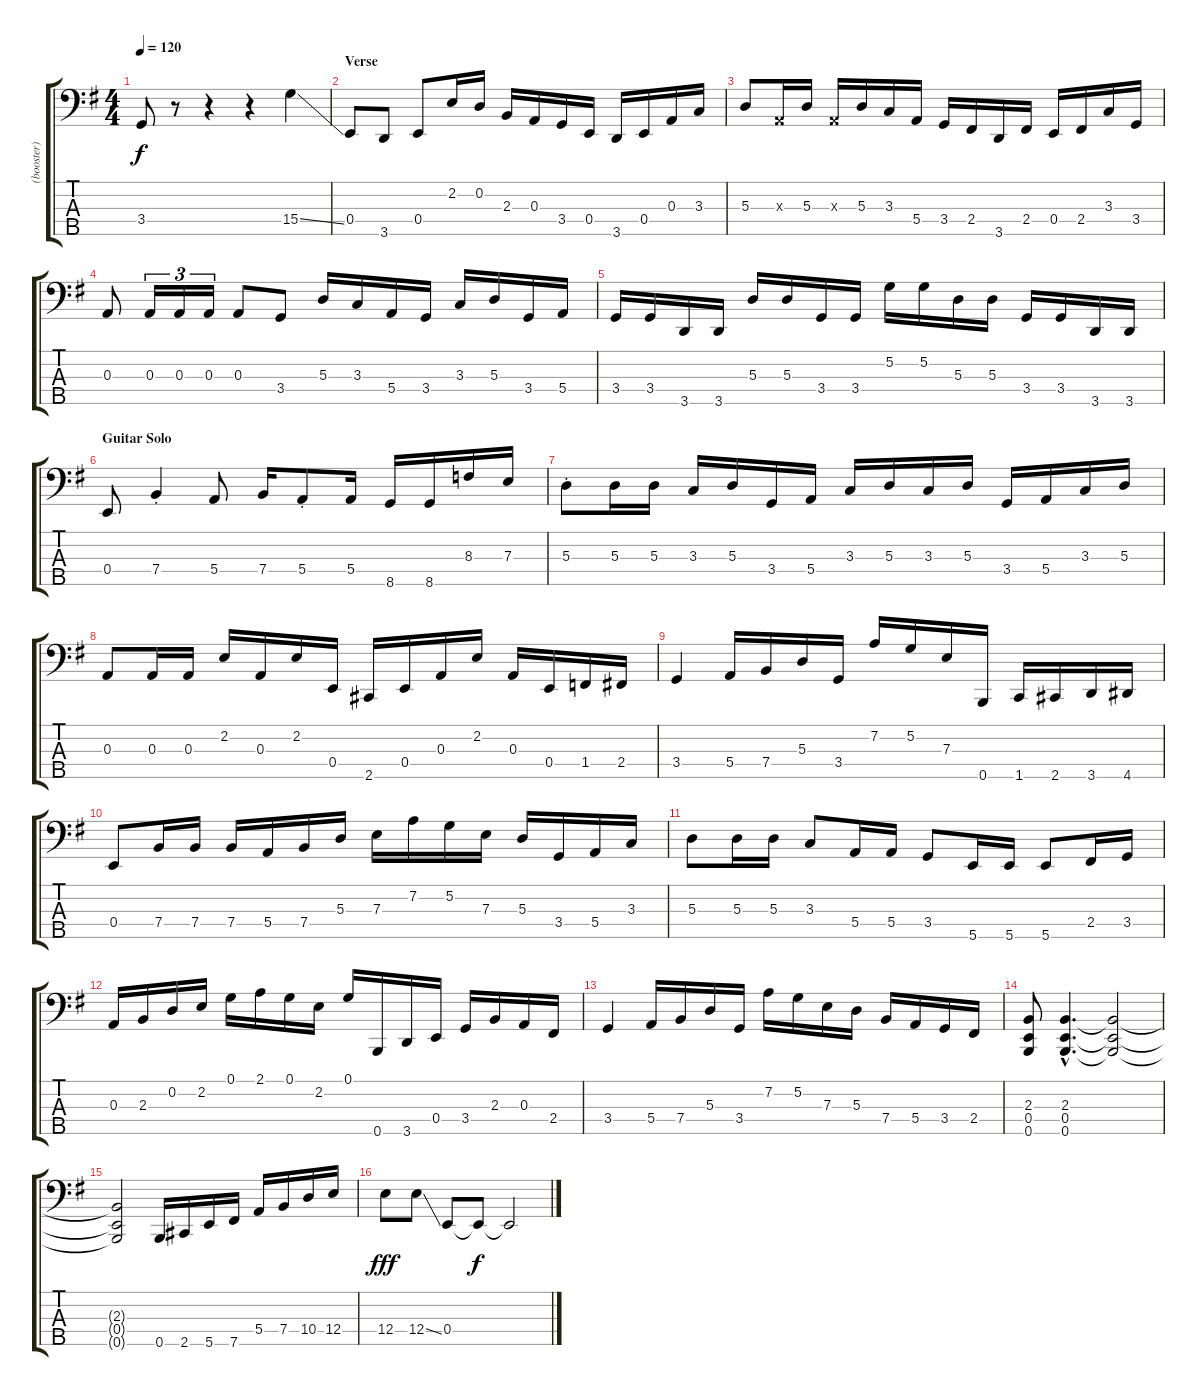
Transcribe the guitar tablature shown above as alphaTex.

\track ("(booster)" "(booster)") {instrument slapbass1}
\staff {score tabs}
\tuning (G2 D2 A1 E1 B0) {hide}
\ts (4 4)
\tempo 120
\clef f4
\ks eminor
3.4.8{dy f} r.8 r.4 r.4 15.4{ss}.4 |
\section ("" "Verse")
0.4.8{volume 13} 3.5.8 0.4.8 2.2.16 0.2.16 2.3.16 0.3.16 3.4.16 0.4.16 3.5.16 0.4.16 0.3.16 3.3.16 |
5.3.8 0.3{x}.16 5.3.16 0.3{x}.16 5.3.16 3.3.16 5.4.16 3.4.16 2.4.16 3.5.16 2.4.16 0.4.16 2.4.16 3.3.16 3.4.16 |
0.3.8 0.3.16{tu (3 2)} 0.3.16{tu (3 2)} 0.3.16{tu (3 2)} 0.3.8 3.4.8 5.3.16 3.3.16 5.4.16 3.4.16 3.3.16 5.3.16 3.4.16 5.4.16 |
3.4.16 3.4.16 3.5.16 3.5.16 5.3.16 5.3.16 3.4.16 3.4.16 5.2.16 5.2.16 5.3.16 5.3.16 3.4.16 3.4.16 3.5.16 3.5.16 |
\section ("" "Guitar Solo")
0.4.8 7.4{st}.4 5.4.8 7.4.16 5.4{st}.8 5.4.16 8.5.16 8.5.16 8.3.16 7.3.16 |
5.3{st}.8 5.3.16 5.3.16 3.3.16 5.3.16 3.4.16 5.4.16 3.3.16 5.3.16 3.3.16 5.3.16 3.4.16 5.4.16 3.3.16 5.3.16 |
0.3.8 0.3.16 0.3.16 2.2.16 0.3.16 2.2.16 0.4.16 2.5.16 0.4.16 0.3.16 2.2.16 0.3.16 0.4.16 1.4.16 2.4.16 |
3.4.4 5.4.16 7.4.16 5.3.16 3.4.16 7.2.16 5.2.16 7.3.16 0.5.16 1.5.16 2.5.16 3.5.16 4.5.16 |
0.4.8 7.4.16 7.4.16 7.4.16 5.4.16 7.4.16 5.3.16 7.3.16 7.2.16 5.2.16 7.3.16 5.3.16 3.4.16 5.4.16 3.3.16 |
5.3.8 5.3.16 5.3.16 3.3.8 5.4.16 5.4.16 3.4.8 5.5.16 5.5.16 5.5.8 2.4.16 3.4.16 |
0.3.16 2.3.16 0.2.16 2.2.16 0.1.16 2.1.16 0.1.16 2.2.16 0.1.16 0.5.16 3.5.16 0.4.16 3.4.16 2.3.16 0.3.16 2.4.16 |
3.4.4 5.4.16 7.4.16 5.3.16 3.4.16 7.2.16 5.2.16 7.3.16 5.3.16 7.4.16 5.4.16 3.4.16 2.4.16 |
(2.3 0.4 0.5).8{volume 16} (2.3{hac} 0.4{hac} 0.5{hac}).4{d} (2.3{t} 0.4{t} 0.5{t}).2 |
(2.3{t} 0.4{t} 0.5{t}).2 0.5.16 2.5.16 5.5.16 7.5.16 5.4.16 7.4.16 10.4.16 12.4.16 |
12.4.8{dy fff} 12.4{ss}.8 0.4.8 0.4{t}.8{dy f} 0.4{t}.2
